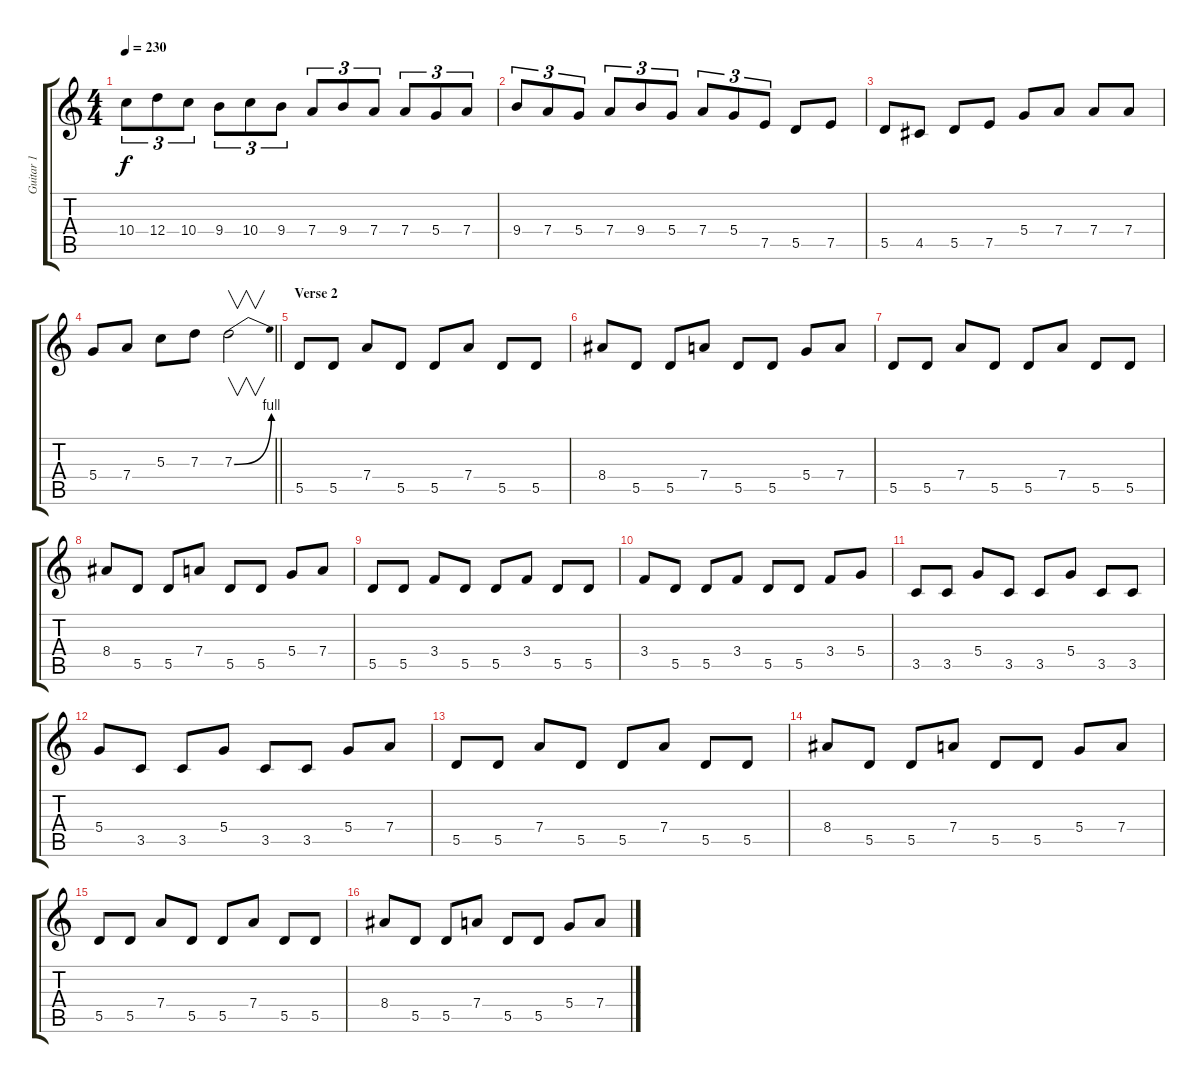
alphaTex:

\track ("Guitar 1" "Guitar 1") {instrument distortionguitar}
\staff {score tabs}
\tuning (E4 B3 G3 D3 A2 E2) {hide}
\ts (4 4)
\tempo 230
\clef g2
\ks c
10.4.8{tu (3 2) dy f} 12.4.8{tu (3 2)} 10.4.8{tu (3 2)} 9.4.8{tu (3 2)} 10.4.8{tu (3 2)} 9.4.8{tu (3 2)} 7.4.8{tu (3 2)} 9.4.8{tu (3 2)} 7.4.8{tu (3 2)} 7.4.8{tu (3 2)} 5.4.8{tu (3 2)} 7.4.8{tu (3 2)} |
9.4.8{tu (3 2)} 7.4.8{tu (3 2)} 5.4.8{tu (3 2)} 7.4.8{tu (3 2)} 9.4.8{tu (3 2)} 5.4.8{tu (3 2)} 7.4.8{tu (3 2)} 5.4.8{tu (3 2)} 7.5.8{tu (3 2)} 5.5.8 7.5.8 |
5.5.8 4.5.8 5.5.8 7.5.8 5.4.8 7.4.8 7.4.8 7.4.8 |
\barLineRight lightlight
5.4.8 7.4.8 5.3.8 7.3.8 7.3{be (bend 0 0 60 4)}.2{v} |
\section ("" "Verse 2")
5.5.8 5.5.8 7.4.8 5.5.8 5.5.8 7.4.8 5.5.8 5.5.8 |
8.4.8 5.5.8 5.5.8 7.4.8 5.5.8 5.5.8 5.4.8 7.4.8 |
5.5.8 5.5.8 7.4.8 5.5.8 5.5.8 7.4.8 5.5.8 5.5.8 |
8.4.8 5.5.8 5.5.8 7.4.8 5.5.8 5.5.8 5.4.8 7.4.8 |
5.5.8 5.5.8 3.4.8 5.5.8 5.5.8 3.4.8 5.5.8 5.5.8 |
3.4.8 5.5.8 5.5.8 3.4.8 5.5.8 5.5.8 3.4.8 5.4.8 |
3.5.8 3.5.8 5.4.8 3.5.8 3.5.8 5.4.8 3.5.8 3.5.8 |
5.4.8 3.5.8 3.5.8 5.4.8 3.5.8 3.5.8 5.4.8 7.4.8 |
5.5.8 5.5.8 7.4.8 5.5.8 5.5.8 7.4.8 5.5.8 5.5.8 |
8.4.8 5.5.8 5.5.8 7.4.8 5.5.8 5.5.8 5.4.8 7.4.8 |
5.5.8 5.5.8 7.4.8 5.5.8 5.5.8 7.4.8 5.5.8 5.5.8 |
8.4.8 5.5.8 5.5.8 7.4.8 5.5.8 5.5.8 5.4.8 7.4.8
